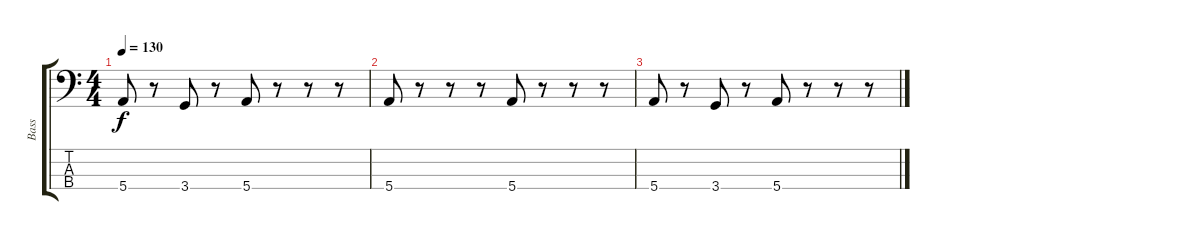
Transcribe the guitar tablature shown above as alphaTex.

\track ("Bass" "Bass") {instrument electricbasspick}
\staff {score tabs}
\tuning (G2 D2 A1 E1) {hide}
\ts (4 4)
\tempo 130
\clef f4
\ks c
5.4.8{dy f} r.8 3.4.8 r.8 5.4.8 r.8 r.8 r.8 |
5.4.8 r.8 r.8 r.8 5.4.8 r.8 r.8 r.8 |
5.4.8 r.8 3.4.8 r.8 5.4.8 r.8 r.8 r.8
